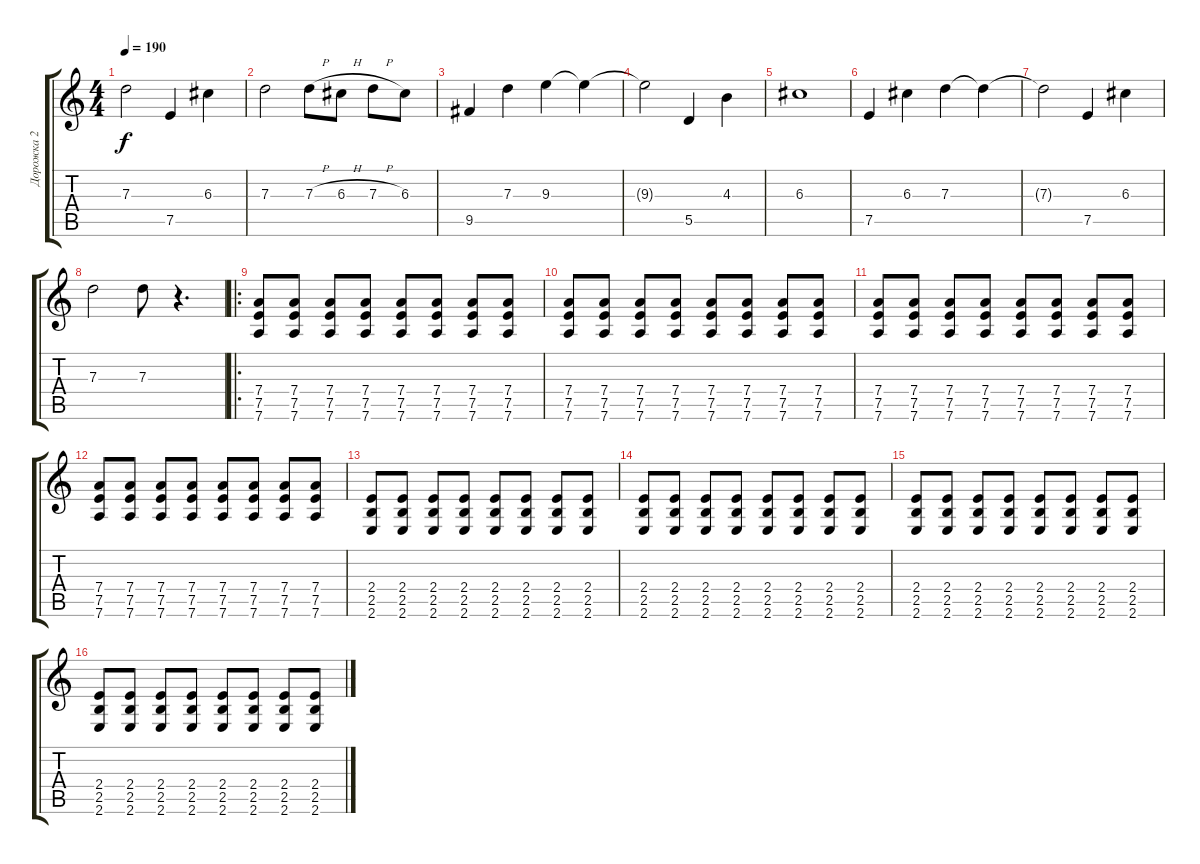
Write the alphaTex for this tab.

\track ("Дорожка 2" "Дорожка 2") {instrument distortionguitar}
\staff {score tabs}
\tuning (E4 B3 G3 D3 A2 D2) {hide}
\ts (4 4)
\tempo 190
\clef g2
\ks c
7.3{t}.2{dy f} 7.5.4 6.3.4 |
7.3.2 7.3{h}.8 6.3{h}.8 7.3{h}.8 6.3.8 |
9.5.4 7.3.4 9.3.4 9.3{t}.4 |
9.3{t}.2 5.5.4 4.3.4 |
6.3.1 |
7.5.4 6.3.4 7.3.4 7.3{t}.4 |
7.3{t}.2 7.5.4 6.3.4 |
7.3.2 7.3.8 r.4{d} |
\ro
(7.4 7.5 7.6).8 (7.4 7.5 7.6).8 (7.4 7.5 7.6).8 (7.4 7.5 7.6).8 (7.4 7.5 7.6).8 (7.4 7.5 7.6).8 (7.4 7.5 7.6).8 (7.4 7.5 7.6).8 |
(7.4 7.5 7.6).8 (7.4 7.5 7.6).8 (7.4 7.5 7.6).8 (7.4 7.5 7.6).8 (7.4 7.5 7.6).8 (7.4 7.5 7.6).8 (7.4 7.5 7.6).8 (7.4 7.5 7.6).8 |
(7.4 7.5 7.6).8 (7.4 7.5 7.6).8 (7.4 7.5 7.6).8 (7.4 7.5 7.6).8 (7.4 7.5 7.6).8 (7.4 7.5 7.6).8 (7.4 7.5 7.6).8 (7.4 7.5 7.6).8 |
(7.4 7.5 7.6).8 (7.4 7.5 7.6).8 (7.4 7.5 7.6).8 (7.4 7.5 7.6).8 (7.4 7.5 7.6).8 (7.4 7.5 7.6).8 (7.4 7.5 7.6).8 (7.4 7.5 7.6).8 |
(2.4 2.5 2.6).8 (2.4 2.5 2.6).8 (2.4 2.5 2.6).8 (2.4 2.5 2.6).8 (2.4 2.5 2.6).8 (2.4 2.5 2.6).8 (2.4 2.5 2.6).8 (2.4 2.5 2.6).8 |
(2.4 2.5 2.6).8 (2.4 2.5 2.6).8 (2.4 2.5 2.6).8 (2.4 2.5 2.6).8 (2.4 2.5 2.6).8 (2.4 2.5 2.6).8 (2.4 2.5 2.6).8 (2.4 2.5 2.6).8 |
(2.4 2.5 2.6).8 (2.4 2.5 2.6).8 (2.4 2.5 2.6).8 (2.4 2.5 2.6).8 (2.4 2.5 2.6).8 (2.4 2.5 2.6).8 (2.4 2.5 2.6).8 (2.4 2.5 2.6).8 |
(2.4 2.5 2.6).8 (2.4 2.5 2.6).8 (2.4 2.5 2.6).8 (2.4 2.5 2.6).8 (2.4 2.5 2.6).8 (2.4 2.5 2.6).8 (2.4 2.5 2.6).8 (2.4 2.5 2.6).8
